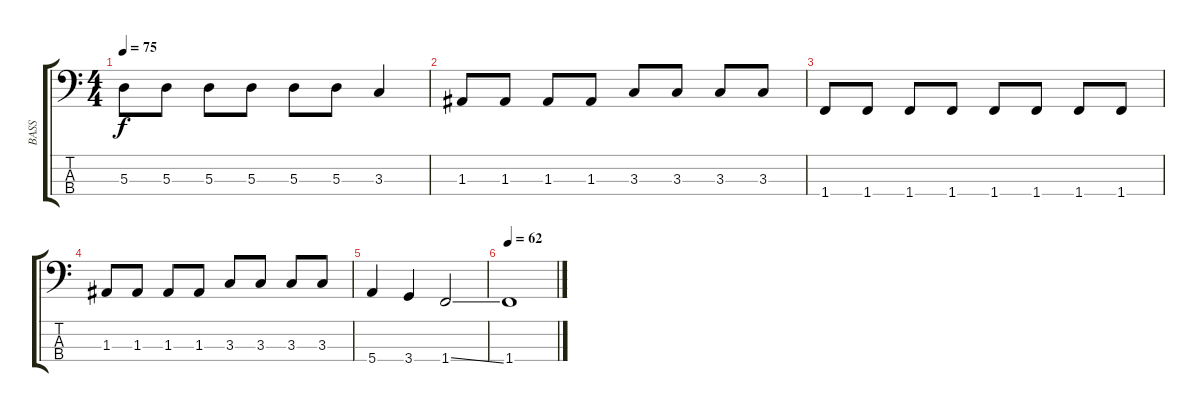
\track ("BASS" "BASS") {instrument overdrivenguitar}
\staff {score tabs}
\tuning (G2 D2 A1 E1) {hide}
\ts (4 4)
\tempo 75
\clef f4
\ks c
5.3.8{dy f} 5.3.8 5.3.8 5.3.8 5.3.8 5.3.8 3.3.4 |
1.3.8 1.3.8 1.3.8 1.3.8 3.3.8 3.3.8 3.3.8 3.3.8 |
1.4.8 1.4.8 1.4.8 1.4.8 1.4.8 1.4.8 1.4.8 1.4.8 |
1.3.8 1.3.8 1.3.8 1.3.8 3.3.8 3.3.8 3.3.8 3.3.8 |
5.4.4 3.4.4 1.4{ss}.2 |
\tempo 62
1.4.1
